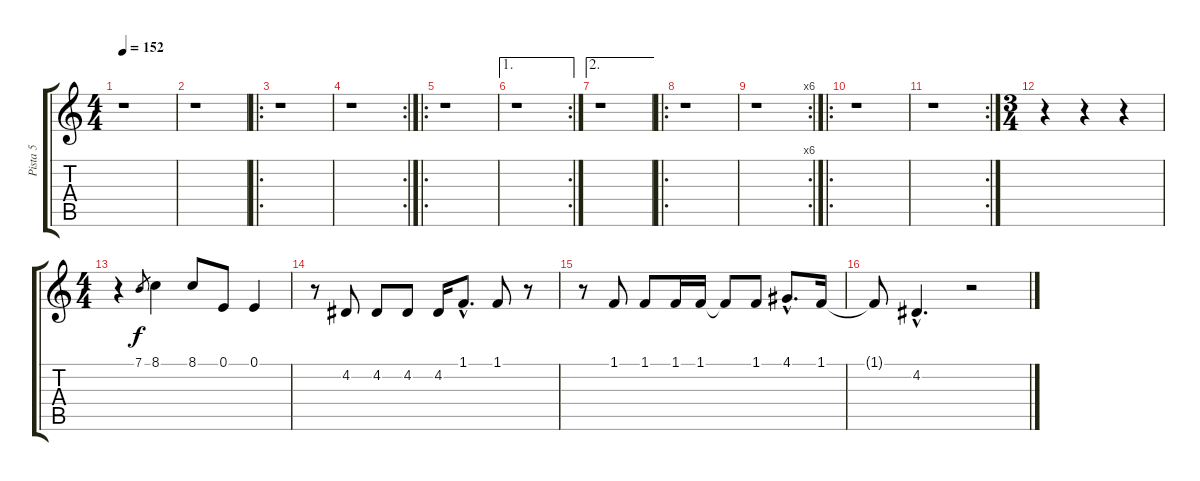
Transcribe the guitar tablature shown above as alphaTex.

\track ("Pista 5" "Pista 5") {instrument synthbrass2}
\staff {score tabs}
\tuning (E4 B3 G3 D3 A2 E2) {hide}
\ts (4 4)
\tempo 152
\clef g2
\ks c
r.1{dy f instrument synthbrass2} |
r.1 |
\ro
r.1 |
\rc 2
r.1 |
\ro
r.1 |
\ae 1
\rc 2
r.1 |
\ae 2
r.1 |
\ro
r.1 |
\rc 6
r.1 |
\ro
r.1 |
\rc 2
r.1 |
\ts (3 4)
r.4 r.4 r.4 |
\ts (4 4)
r.4 7.1.8{gr} 8.1.4 8.1.8 0.1.8 0.1.4 |
r.8 4.2.8 4.2.8 4.2.8 4.2.16 1.1{hac}.8{d} 1.1.8 r.8 |
r.8 1.1.8 1.1.8 1.1.16 1.1.16 1.1{t}.8 1.1.8 4.1{hac}.8{d} 1.1.16 |
1.1{t}.8 4.2{hac}.4{d} r.2
